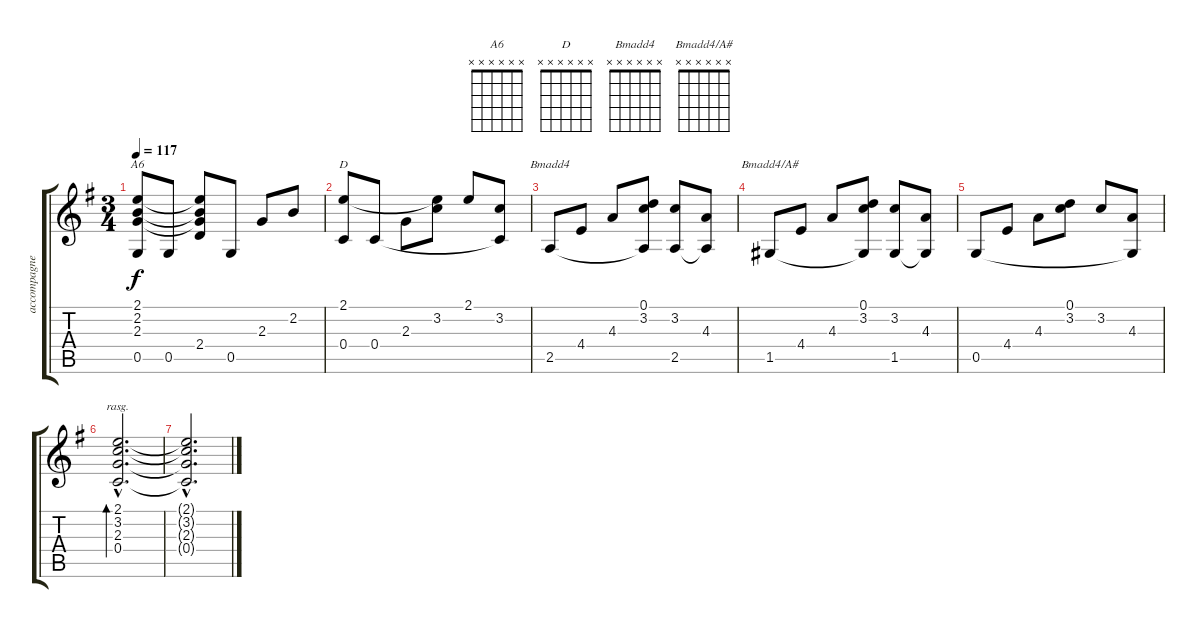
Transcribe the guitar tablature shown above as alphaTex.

\track ("accompagnement" "accompagne") {instrument acousticguitarsteel}
\staff {score tabs}
\tuning (D4 A3 F3 C3 G2 D2) {hide}
\chord ("A6" x x x x x x)
\chord ("D" x x x x x x)
\chord ("Bmadd4" x x x x x x)
\chord ("Bmadd4/A#" x x x x x x)
\ts (3 4)
\tempo 117
\clef g2
\ks g
(2.1 2.2 2.3 0.5).8{ch "A6" dy f} 0.5.8 (2.1{t} 2.2{t} 2.3{t} 2.4).8 0.5.8 2.3.8 2.2.8 |
(2.1 0.4).8{ch "D"} 0.4.8 2.3.8 (2.1{t} 3.2).8 2.1.8 (3.2 0.4{t}).8 |
2.5.8{ch "Bmadd4"} 4.4.8 4.3.8 (0.1 3.2 2.5{t}).8 (3.2 2.5).8 (4.3 2.5{t}).8 |
1.5.8{ch "Bmadd4/A#"} 4.4.8 4.3.8 (0.1 3.2 1.5{t}).8 (3.2 1.5).8 (4.3 1.5{t}).8 |
0.5.8 4.4.8 4.3.8 (0.1 3.2).8 3.2.8 (4.3 0.5{t}).8 |
(2.1{hac} 3.2{hac} 2.3{hac} 0.4{hac}).2{d bd 240 rasg ii} |
(2.1{hac t} 3.2{hac t} 2.3{hac t} 0.4{hac t}).2{d}
